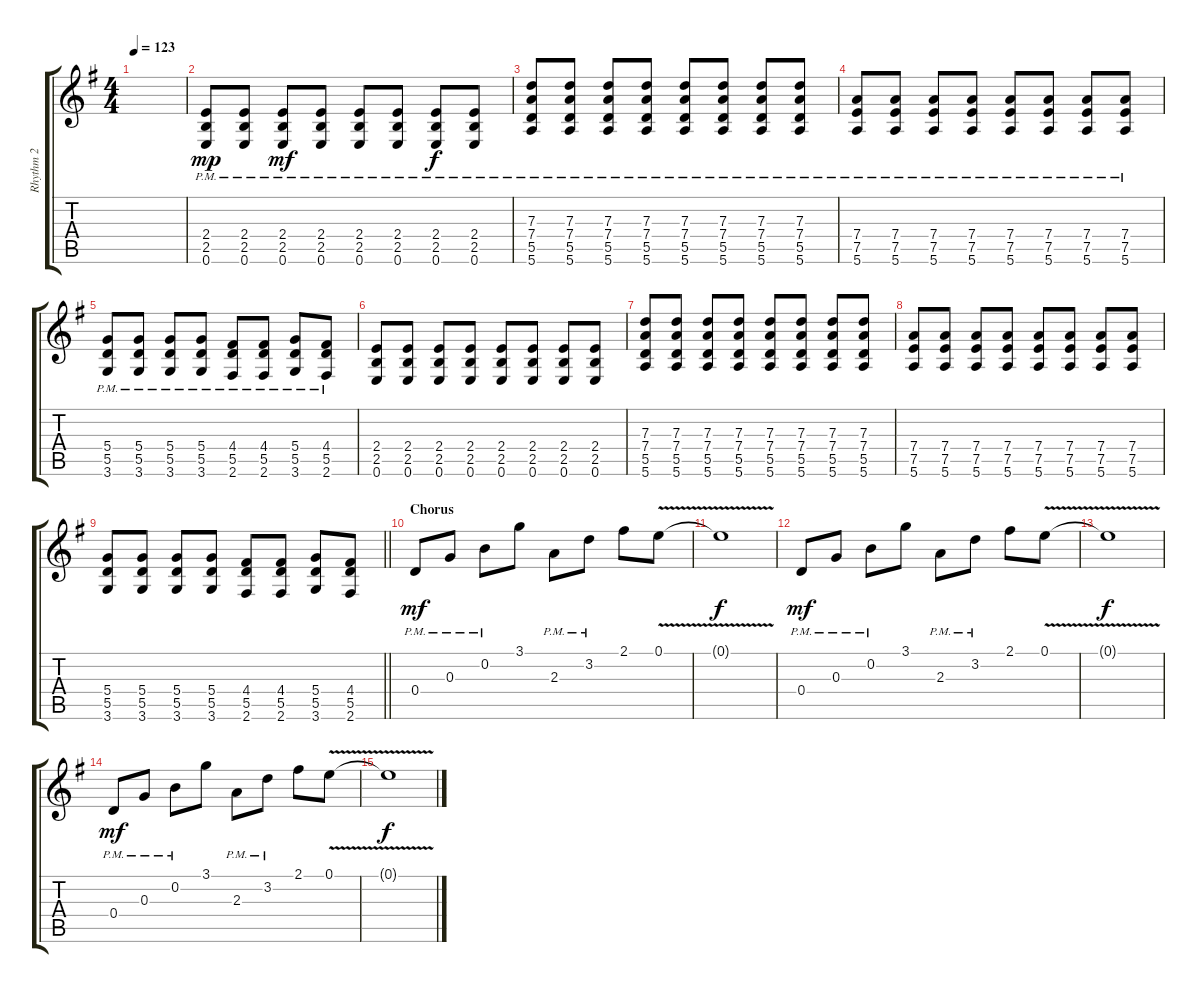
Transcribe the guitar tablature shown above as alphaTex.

\track ("Rhythm 2" "Rhythm 2") {instrument distortionguitar}
\staff {score tabs}
\tuning (E4 B3 G3 D3 A2 E2) {hide}
\ts (4 4)
\tempo 123
\clef g2
\ks g
|
(2.4{pm} 2.5{pm} 0.6{pm}).8{dy mp} (2.4{pm} 2.5{pm} 0.6{pm}).8 (2.4{pm} 2.5{pm} 0.6{pm}).8{dy mf} (2.4{pm} 2.5{pm} 0.6{pm}).8 (2.4{pm} 2.5{pm} 0.6{pm}).8 (2.4{pm} 2.5{pm} 0.6{pm}).8 (2.4{pm} 2.5{pm} 0.6{pm}).8{dy f} (2.4{pm} 2.5{pm} 0.6{pm}).8 |
(7.3{pm} 7.4{pm} 5.5{pm} 5.6{pm}).8 (7.3{pm} 7.4{pm} 5.5{pm} 5.6{pm}).8 (7.3{pm} 7.4{pm} 5.5{pm} 5.6{pm}).8 (7.3{pm} 7.4{pm} 5.5{pm} 5.6{pm}).8 (7.3{pm} 7.4{pm} 5.5{pm} 5.6{pm}).8 (7.3{pm} 7.4{pm} 5.5{pm} 5.6{pm}).8 (7.3{pm} 7.4{pm} 5.5{pm} 5.6{pm}).8 (7.3{pm} 7.4{pm} 5.5{pm} 5.6{pm}).8 |
(7.4{pm} 7.5{pm} 5.6{pm}).8 (7.4{pm} 7.5{pm} 5.6{pm}).8 (7.4{pm} 7.5{pm} 5.6{pm}).8 (7.4{pm} 7.5{pm} 5.6{pm}).8 (7.4{pm} 7.5{pm} 5.6{pm}).8 (7.4{pm} 7.5{pm} 5.6{pm}).8 (7.4{pm} 7.5{pm} 5.6{pm}).8 (7.4{pm} 7.5{pm} 5.6{pm}).8 |
(5.4{pm} 5.5{pm} 3.6{pm}).8 (5.4{pm} 5.5{pm} 3.6{pm}).8 (5.4{pm} 5.5{pm} 3.6{pm}).8 (5.4{pm} 5.5{pm} 3.6{pm}).8 (4.4{pm} 5.5{pm} 2.6{pm}).8 (4.4{pm} 5.5{pm} 2.6{pm}).8 (5.4{pm} 5.5{pm} 3.6{pm}).8 (4.4{pm} 5.5{pm} 2.6{pm}).8 |
(2.4 2.5 0.6).8 (2.4 2.5 0.6).8 (2.4 2.5 0.6).8 (2.4 2.5 0.6).8 (2.4 2.5 0.6).8 (2.4 2.5 0.6).8 (2.4 2.5 0.6).8 (2.4 2.5 0.6).8 |
(7.3 7.4 5.5 5.6).8 (7.3 7.4 5.5 5.6).8 (7.3 7.4 5.5 5.6).8 (7.3 7.4 5.5 5.6).8 (7.3 7.4 5.5 5.6).8 (7.3 7.4 5.5 5.6).8 (7.3 7.4 5.5 5.6).8 (7.3 7.4 5.5 5.6).8 |
(7.4 7.5 5.6).8 (7.4 7.5 5.6).8 (7.4 7.5 5.6).8 (7.4 7.5 5.6).8 (7.4 7.5 5.6).8 (7.4 7.5 5.6).8 (7.4 7.5 5.6).8 (7.4 7.5 5.6).8 |
\barLineRight lightlight
(5.4 5.5 3.6).8 (5.4 5.5 3.6).8 (5.4 5.5 3.6).8 (5.4 5.5 3.6).8 (4.4 5.5 2.6).8 (4.4 5.5 2.6).8 (5.4 5.5 3.6).8 (4.4 5.5 2.6).8 |
\section ("" "Chorus")
0.4{pm}.8{dy mf volume 8} 0.3{pm}.8 0.2{pm}.8 3.1.8 2.3{pm}.8 3.2{pm}.8 2.1.8 0.1{v}.8 |
0.1{t}.1{dy f} |
0.4{pm}.8{dy mf} 0.3{pm}.8 0.2{pm}.8 3.1.8 2.3{pm}.8 3.2{pm}.8 2.1.8 0.1{v}.8 |
0.1{t}.1{dy f} |
0.4{pm}.8{dy mf} 0.3{pm}.8 0.2{pm}.8 3.1.8 2.3{pm}.8 3.2{pm}.8 2.1.8 0.1{v}.8 |
0.1{t}.1{dy f}
